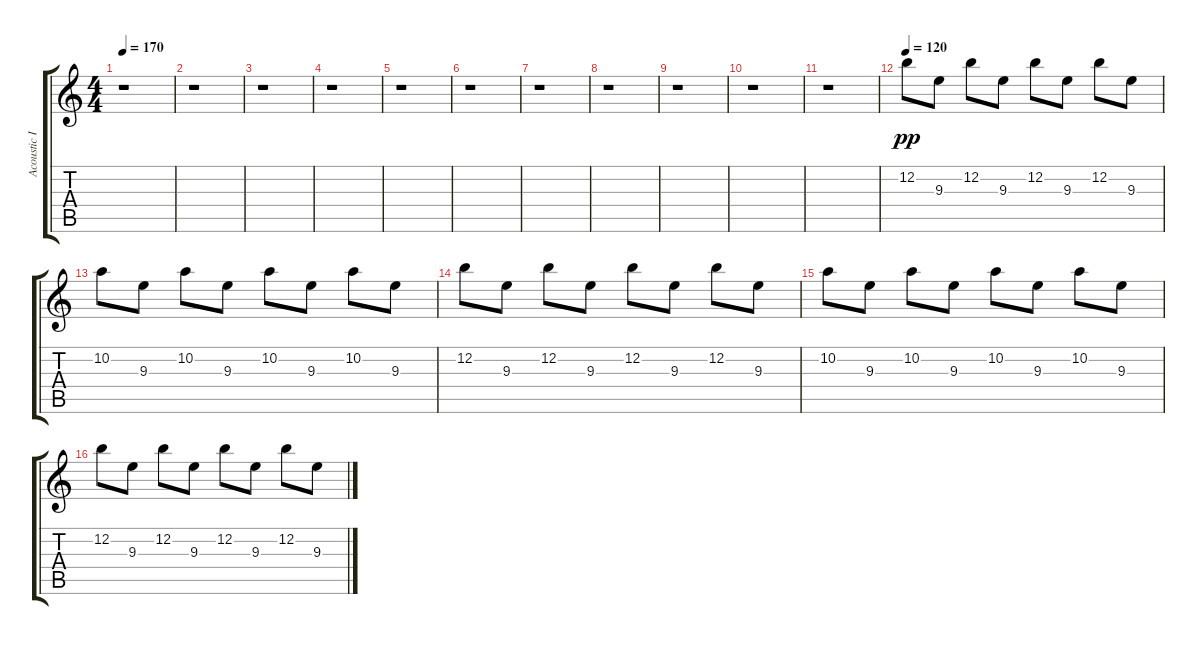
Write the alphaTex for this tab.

\track ("Acoustic II" "Acoustic I") {instrument acousticguitarsteel}
\staff {score tabs}
\tuning (E4 B3 G3 D3 A2 E2) {hide}
\ts (4 4)
\tempo 170
\clef g2
\ks c
r.1{dy pp} |
r.1 |
r.1 |
r.1 |
r.1 |
r.1 |
r.1 |
r.1 |
r.1 |
r.1 |
r.1 |
\tempo 120
12.2.8 9.3.8 12.2.8 9.3.8 12.2.8 9.3.8 12.2.8 9.3.8 |
10.2.8 9.3.8 10.2.8 9.3.8 10.2.8 9.3.8 10.2.8 9.3.8 |
12.2.8 9.3.8 12.2.8 9.3.8 12.2.8 9.3.8 12.2.8 9.3.8 |
10.2.8 9.3.8 10.2.8 9.3.8 10.2.8 9.3.8 10.2.8 9.3.8 |
12.2.8 9.3.8 12.2.8 9.3.8 12.2.8 9.3.8 12.2.8 9.3.8
